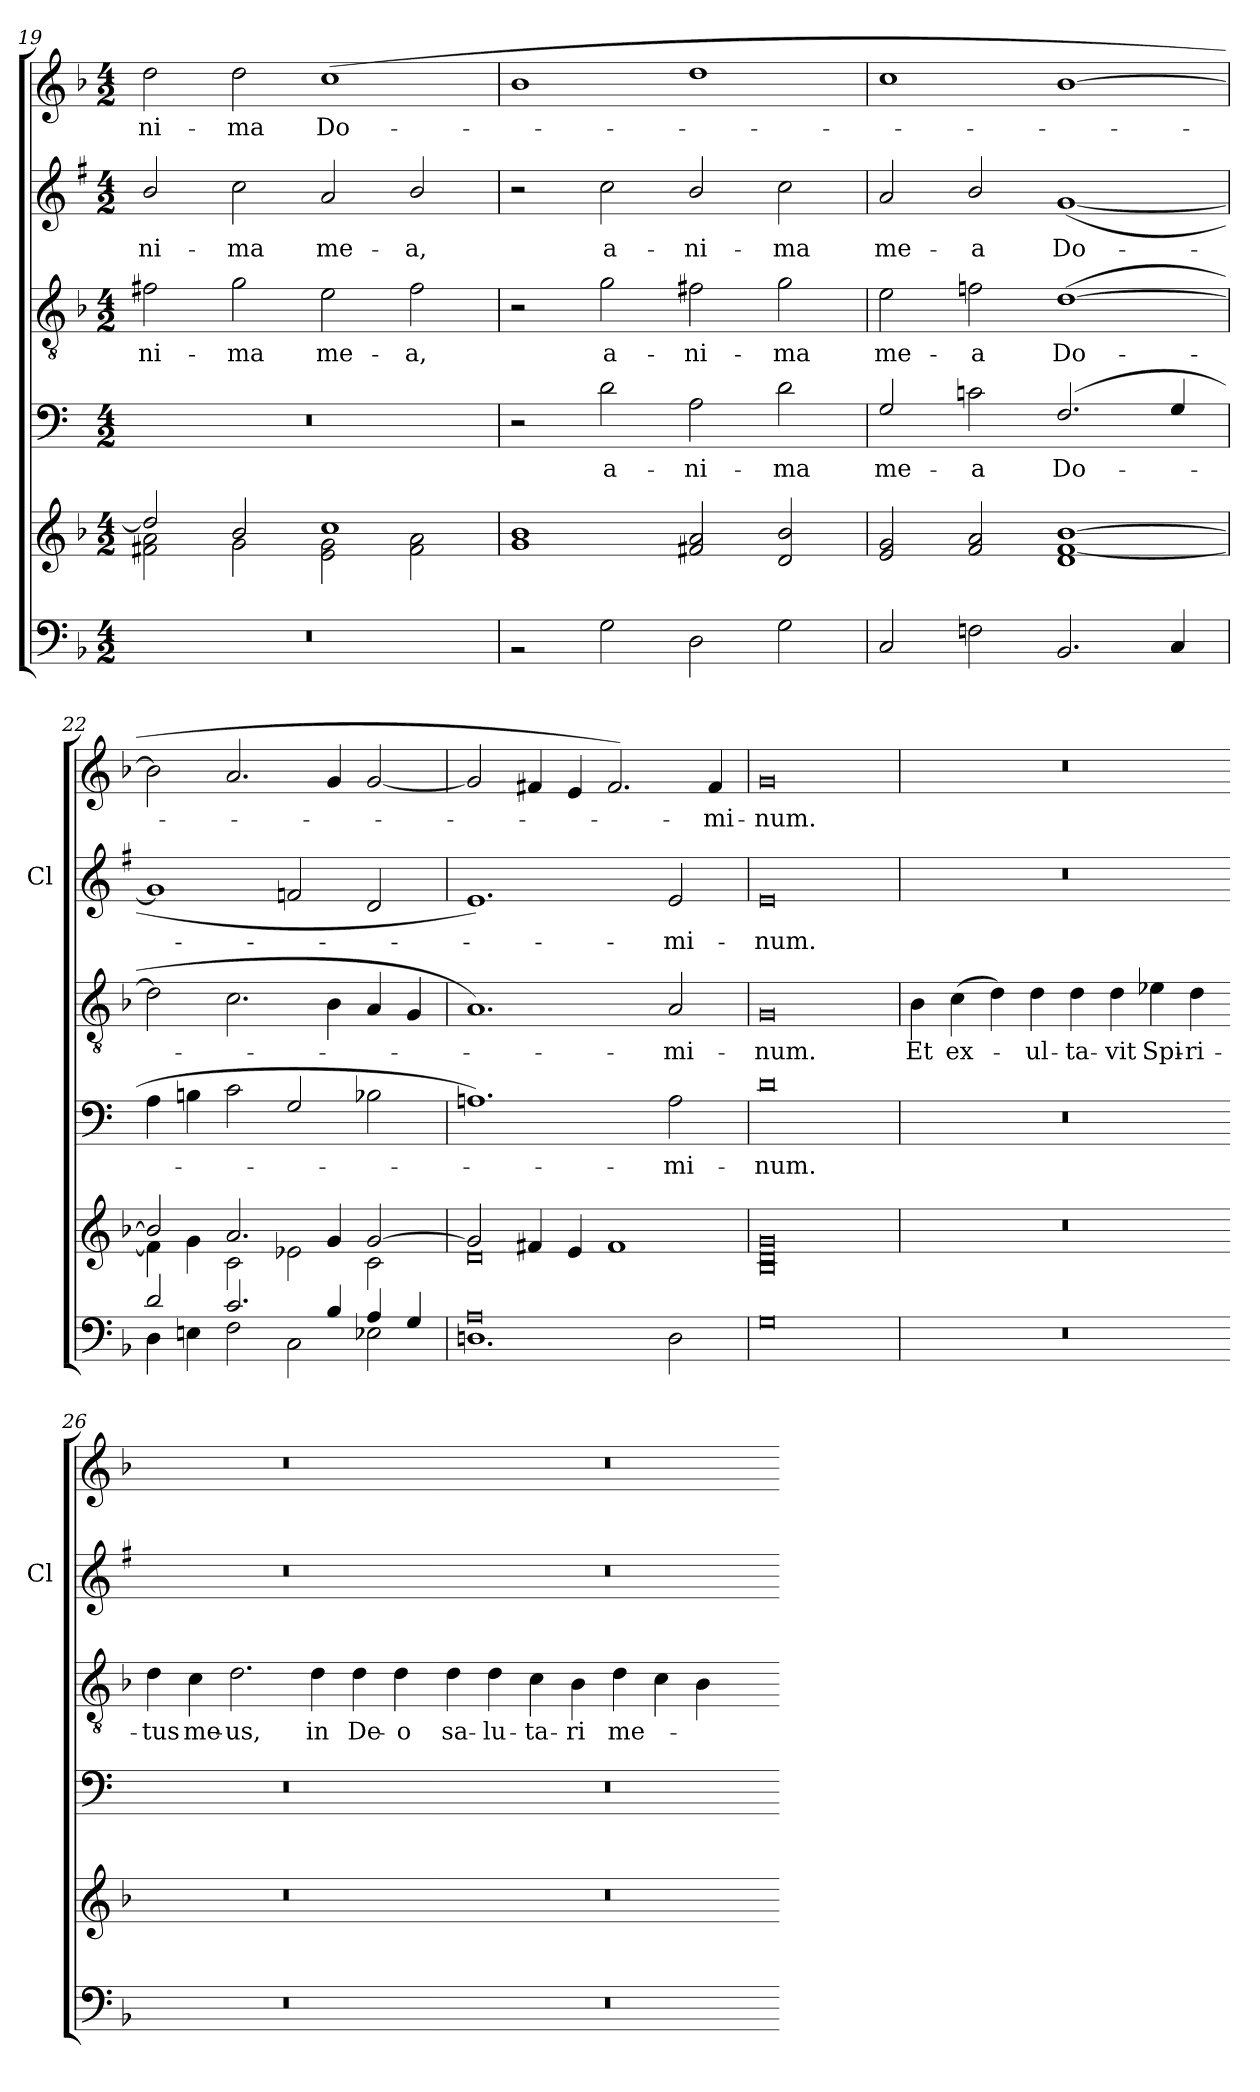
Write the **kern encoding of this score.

**kern	**kern	**kern	**text	**kern	**text	**kern	**text	**kern	**text
*part5	*part5	*part4	*part4	*part3	*part3	*part2	*part2	*part1	*part1
*staff6	*staff5	*staff4	*staff4	*staff3	*staff3	*staff2	*staff2	*staff1	*staff1
*	*	*	*	*	*	*I'Cl	*	*	*
*clefF4	*clefG2	*clefF4	*	*clefGv2	*	*clefG2	*	*clefG2	*
*	*	*ITrd4c7	*	*	*	*ITrd1c2	*	*	*
*k[b-]	*k[b-]	*k[b-]	*	*k[b-]	*	*k[b-]	*	*k[b-]	*
*F:	*F:	*F:	*	*F:	*	*F:	*	*F:	*
*M4/2	*M4/2	*M4/2	*	*M4/2	*	*M4/2	*	*M4/2	*
=19	=19	=19	=19	=19	=19	=19	=19	=19	=19
*	*^	*	*	*	*	*	*	*	*
!	!	!	!	!	!	!LO:LY:b	!	!LO:LY:b	!	!LO:LY:b
0r	2dd/]	2f#X\ 2a\	0r	.	2f#X\	-ni-	2a/	-ni-	2dd\	-ni-
!	!	!	!	!	!	!LO:LY:b	!	!LO:LY:b	!	!LO:LY:b
.	2b-/	2g\	.	.	2g\	-ma	2b-\	-ma	2dd\	-ma
!	!	!	!	!	!	!LO:LY:b	!	!LO:LY:b	!	!LO:LY:b
.	1cc	2e\ 2g\	.	.	2e\	me-	2g/	me-	(>1cc	Do-
!	!	!	!	!	!	!LO:LY:b	!	!LO:LY:b	!	!
.	.	2f#\ 2a\	.	.	2f#\	-a,	2a/	-a,	.	.
*	*v	*v	*	*	*	*	*	*	*	*
=20	=20	=20	=20	=20	=20	=20	=20	=20	=20
*^	*	*	*	*	*	*	*	*	*
0ryy	2r	1g 1b-	2r	.	2r	.	2r	.	1b-	.
!	!	!	!	!LO:LY:b	!	!LO:LY:b	!	!LO:LY:b	!	!
.	2G\	.	2G\	a-	2g\	a-	2b-\	a-	.	.
!	!	!	!	!LO:LY:b	!	!LO:LY:b	!	!LO:LY:b	!	!
.	2D\	2f#X/ 2a/	2D\	-ni-	2f#X\	-ni-	2a/	-ni-	1dd	.
!	!	!	!	!LO:LY:b	!	!LO:LY:b	!	!LO:LY:b	!	!
.	2G\	2d/ 2b-/	2G\	-ma	2g\	-ma	2b-\	-ma	.	.
!!LO:PB:g=z
=21	=21	=21	=21	=21	=21	=21	=21	=21	=21	=21
!	!	!	!	!LO:LY:b	!	!LO:LY:b	!	!LO:LY:b	!	!
0ryy	2C/	2e/ 2g/	2C/	me-	2e\	me-	2g/	me-	1cc	.
!	!	!	!	!LO:LY:b	!	!LO:LY:b	!	!LO:LY:b	!	!
.	2Fn\	2f/ 2a/	2Fn\	-a	2fn\	-a	2a/	-a	.	.
!	!	!	!	!LO:LY:b	!	!LO:LY:b	!	!LO:LY:b	!	!
.	2.BB-/	1d [1f [1b-	(>2.BB-/	Do-	(>[1d	Do-	(>[1f	Do-	[1b-	.
.	4C/	.	4C/	.	.	.	.	.	.	.
=22	=22	=22	=22	=22	=22	=22	=22	=22	=22	=22
*	*	*^	*	*	*	*	*	*	*	*
2d/	4D\	2b-/]	4f\]	4D\	.	2d\]	.	1f]	.	2b-\]	.
.	4En\	.	4g\	4En\	.	.	.	.	.	.	.
2.c/	2F\	2.a/	2c\	2F\	.	2.c\	.	.	.	2.a/	.
.	2C\	.	2e-X\	2C/	.	.	.	2e-X/	.	.	.
4B-/	.	4g/	.	.	.	4B-\	.	.	.	4g/	.
4A/	2E-X\	[2g/	2c\	2E-X\	.	4A/	.	2c/	.	[2g/	.
4G/	.	.	.	.	.	4G/	.	.	.	.	.
=23	=23	=23	=23	=23	=23	=23	=23	=23	=23	=23	=23
0A	1.Dn	2g/]	0d	1.Dn)	.	1.A)	.	1.d)	.	2g/]	.
.	.	4f#X/	.	.	.	.	.	.	.	4f#X/	.
.	.	4e/	.	.	.	.	.	.	.	4e/	.
.	.	1f#	.	.	.	.	.	.	.	2.f#/)	.
!	!	!	!	!	!LO:LY:b	!	!LO:LY:b	!	!LO:LY:b	!	!
.	2D\	.	.	2D\	-mi-	2A/	-mi-	2d/	-mi-	.	.
!	!	!	!	!	!	!	!	!	!	!	!LO:LY:b
.	.	.	.	.	.	.	.	.	.	4f#/	-mi-
*	*	*v	*v	*	*	*	*	*	*	*	*
=24	=24	=24	=24	=24	=24	=24	=24	=24	=24	=24
!	!	!	!	!LO:LY:b	!	!LO:LY:b	!	!LO:LY:b	!	!LO:LY:b
0ryy	0G	0B- 0d 0g	0G	-num.	0G	-num.	0d	-num.	0g	-num.
!!LO:LB:g=z
=25	=25	=25	=25	=25	=25	=25	=25	=25	=25	=25
!	!	!	!	!	!	!LO:LY:b	!	!	!	!
*v	*v	*	*	*	*	*	*	*	*	*
0r	0r	0r	.	4B-\	Et	0r	.	0r	.
!	!	!	!	!	!LO:LY:b	!	!	!	!
.	.	.	.	(>4c\	ex-	.	.	.	.
.	.	.	.	4d\)	.	.	.	.	.
!	!	!	!	!	!LO:LY:b	!	!	!	!
.	.	.	.	4d\	-ul-	.	.	.	.
!	!	!	!	!	!LO:LY:b	!	!	!	!
.	.	.	.	4d\	-ta-	.	.	.	.
!	!	!	!	!	!LO:LY:b	!	!	!	!
.	.	.	.	4d\	-vit	.	.	.	.
!	!	!	!	!	!LO:LY:b	!	!	!	!
.	.	.	.	4e-X\	Spi-	.	.	.	.
!	!	!	!	!	!LO:LY:b	!	!	!	!
.	.	.	.	4d\	-ri-	.	.	.	.
=26-	=26-	=26-	=26-	=26-	=26-	=26-	=26-	=26-	=26-
!	!	!	!	!	!LO:LY:b	!	!	!	!
0r	0r	0r	.	4d\	-tus	0r	.	0r	.
!	!	!	!	!	!LO:LY:b	!	!	!	!
.	.	.	.	4c\	me-	.	.	.	.
!	!	!	!	!	!LO:LY:b	!	!	!	!
.	.	.	.	2.d\	-us,	.	.	.	.
!	!	!	!	!	!LO:LY:b	!	!	!	!
.	.	.	.	4d\	in	.	.	.	.
!	!	!	!	!	!LO:LY:b	!	!	!	!
.	.	.	.	4d\	De-	.	.	.	.
!	!	!	!	!	!LO:LY:b	!	!	!	!
.	.	.	.	4d\	-o	.	.	.	.
=27-	=27-	=27-	=27-	=27-	=27-	=27-	=27-	=27-	=27-
!	!	!	!	!	!LO:LY:b	!	!	!	!
0r	0r	0r	.	4d\	sa-	0r	.	0r	.
!	!	!	!	!	!LO:LY:b	!	!	!	!
.	.	.	.	4d\	-lu-	.	.	.	.
!	!	!	!	!	!LO:LY:b	!	!	!	!
.	.	.	.	4c\	-ta-	.	.	.	.
!	!	!	!	!	!LO:LY:b	!	!	!	!
.	.	.	.	4B-\	-ri	.	.	.	.
!	!	!	!	!	!LO:LY:b	!	!	!	!
.	.	.	.	4d\	me-	.	.	.	.
.	.	.	.	4c\	.	.	.	.	.
.	.	.	.	4B-\	.	.	.	.	.
.	.	.	.	4ryy	.	.	.	.	.
=-	=-	=-	=-	=-	=-	=-	=-	=-	=-
*-	*-	*-	*-	*-	*-	*-	*-	*-	*-
